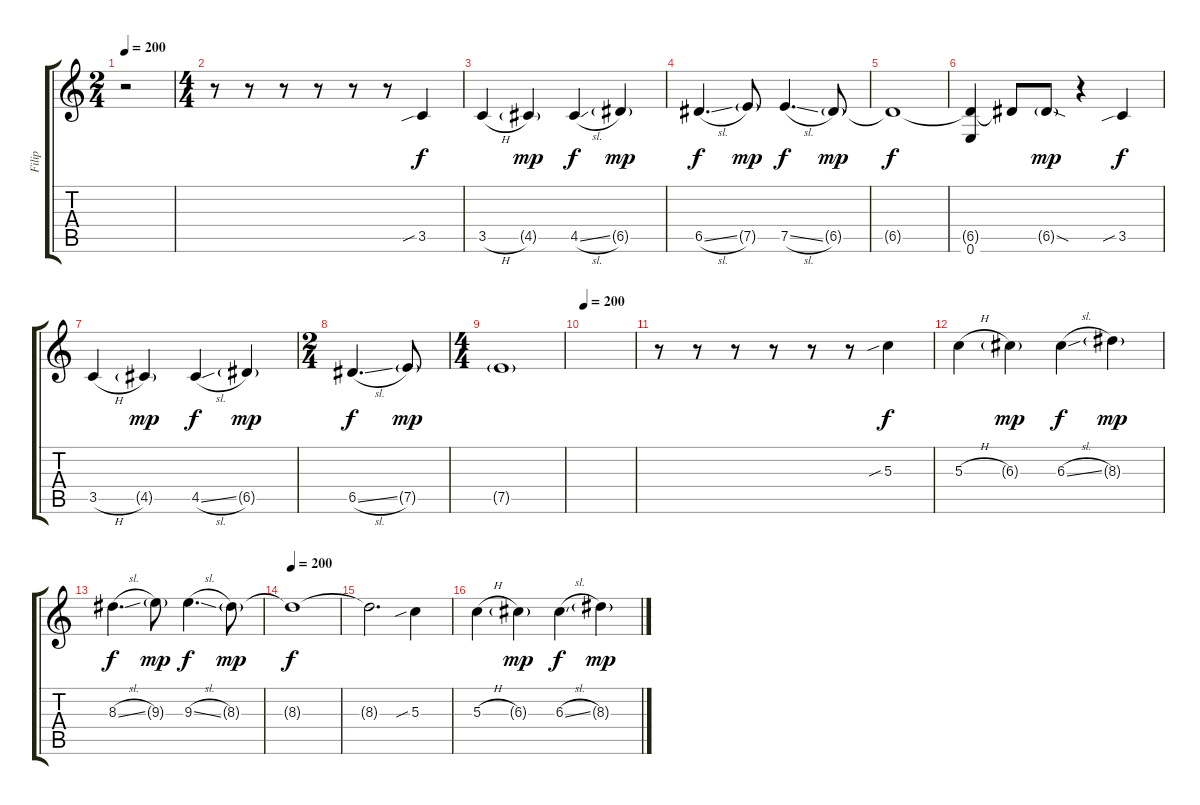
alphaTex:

\track ("Filip" "Filip") {instrument overdrivenguitar}
\staff {score tabs}
\tuning (E4 B3 G3 D3 A2 E2) {hide}
\ts (2 4)
\tempo 200
\clef g2
\ks c
r.2{dy mp} |
\ts (4 4)
r.8 r.8 r.8 r.8 r.8 r.8 3.5{sib}.4{dy f} |
3.5{h}.4 4.5{g}.4{dy mp} 4.5{sl}.4{dy f} 6.5{g}.4{dy mp} |
6.5{sl}.4{d dy f} 7.5{g}.8{dy mp} 7.5{sl}.4{d dy f} 6.5{g}.8{dy mp} |
6.5{t}.1{dy f} |
(6.5{t} 0.6).4 6.5{t}.8 6.5{sod g}.8{dy mp} r.4 3.5{sib}.4{dy f} |
3.5{h}.4 4.5{g}.4{dy mp} 4.5{sl}.4{dy f} 6.5{g}.4{dy mp} |
\ts (2 4)
6.5{sl}.4{d dy f} 7.5{g}.8{dy mp} |
\ts (4 4)
7.5{g}.1 |
\tempo 200
|
r.8 r.8 r.8 r.8 r.8 r.8 5.3{sib}.4{dy f} |
5.3{h}.4 6.3{g}.4{dy mp} 6.3{sl}.4{dy f} 8.3{g}.4{dy mp} |
8.3{sl}.4{d dy f} 9.3{g}.8{dy mp} 9.3{sl}.4{d dy f} 8.3{g}.8{dy mp} |
\tempo 200
8.3{t}.1{dy f} |
8.3{t}.2{d} 5.3{sib}.4 |
5.3{h}.4 6.3{g}.4{dy mp} 6.3{sl}.4{dy f} 8.3{g}.4{dy mp}
